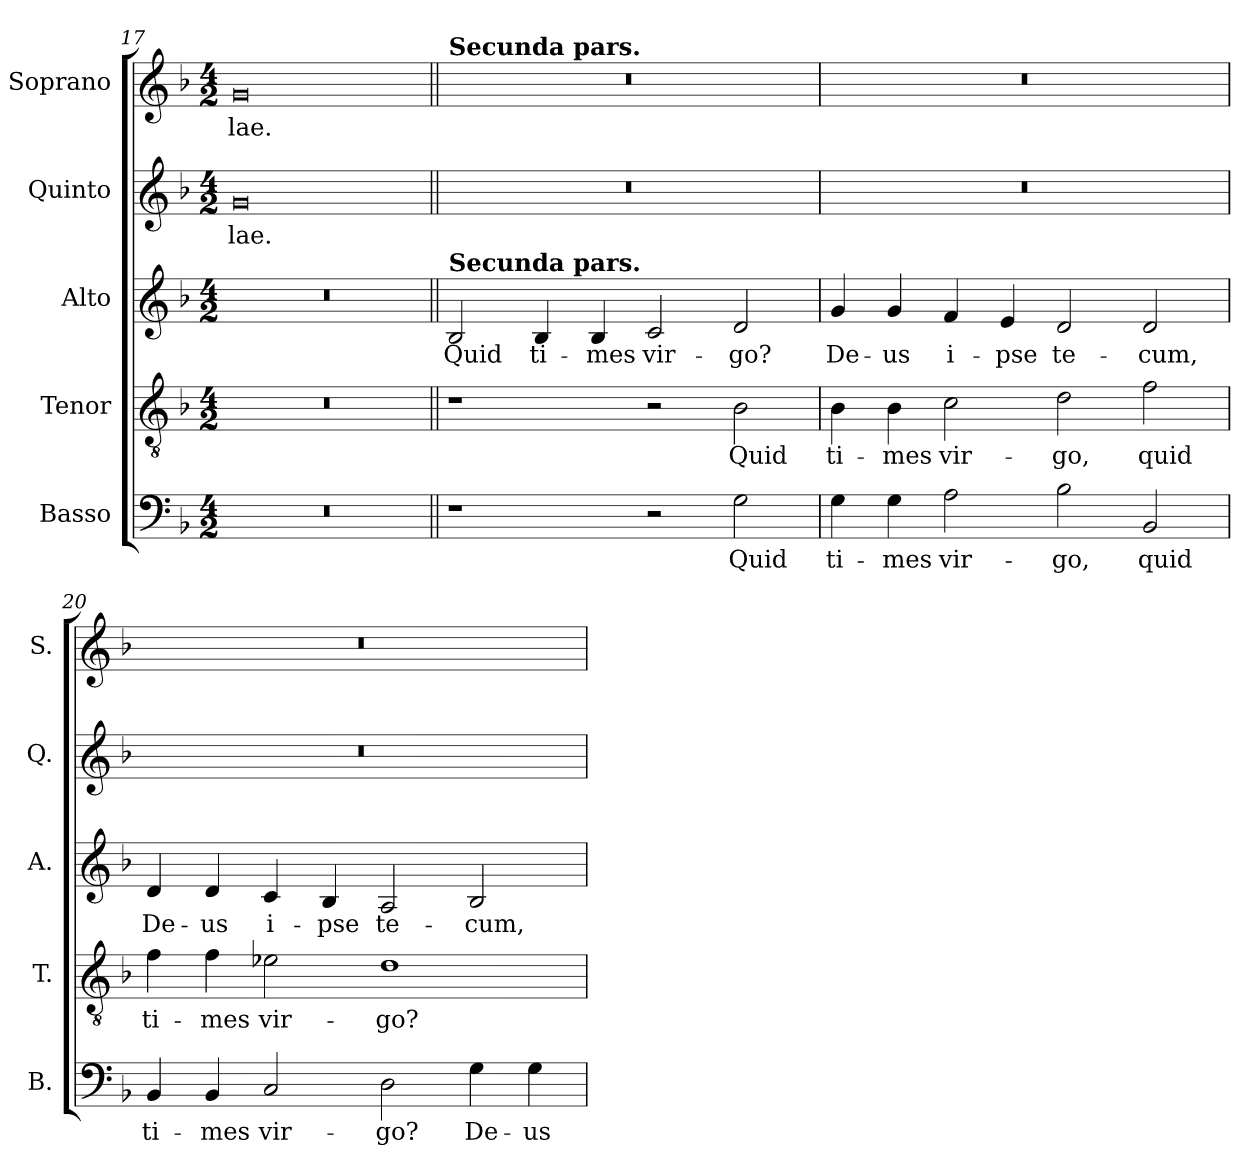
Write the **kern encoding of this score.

**kern	**text	**kern	**text	**kern	**text	**kern	**text	**kern	**text
*part5	*part5	*part4	*part4	*part3	*part3	*part2	*part2	*part1	*part1
*staff5	*staff5	*staff4	*staff4	*staff3	*staff3	*staff2	*staff2	*staff1	*staff1
*I"Basso	*	*I"Tenor	*	*I"Alto	*	*I"Quinto	*	*I"Soprano	*
*I'B.	*	*I'T.	*	*I'A.	*	*I'Q.	*	*I'S.	*
*clefF4	*	*clefGv2	*	*clefG2	*	*clefG2	*	*clefG2	*
*	*	*ITrd7c12	*	*	*	*	*	*	*
*k[b-]	*	*k[b-]	*	*k[b-]	*	*k[b-]	*	*k[b-]	*
*F:	*	*F:	*	*F:	*	*F:	*	*F:	*
*M4/2	*	*M4/2	*	*M4/2	*	*M4/2	*	*M4/2	*
=17	=17	=17	=17	=17	=17	=17	=17	=17	=17
!LO:N:vis=1	!	!LO:N:vis=1	!	!LO:N:vis=1	!	!	!	!	!
!	!	!	!	!	!	!	!LO:LY:b:color=#000000	!	!
!	!	!	!	!	!	!	!	!	!LO:LY:b:color=#000000
0r	.	0r	.	0r	.	0gi	-lae.	0gi	-lae.
!!LO:LB:g=z
=18||	=18||	=18||	=18||	=18||	=18||	=18||	=18||	=18||	=18||
!	!	!	!	!	!	!	!	!LO:TX:a:B:t=Secunda pars.	!
!	!	!	!	!LO:TX:a:B:t=Secunda pars.	!	!	!	!	!
!	!	!	!	!	!LO:LY:b:color=#000000	!LO:N:vis=1	!	!LO:N:vis=1	!
1r	.	1r	.	2B-i/	Quid	0r	.	0r	.
!	!	!	!	!	!LO:LY:b:color=#000000	!	!	!	!
.	.	.	.	4B-i/	ti-	.	.	.	.
!	!	!	!	!	!LO:LY:b:color=#000000	!	!	!	!
.	.	.	.	4B-i/	-mes	.	.	.	.
!	!	!	!	!	!LO:LY:b:color=#000000	!	!	!	!
2r	.	2r	.	2ci/	vir-	.	.	.	.
!	!LO:LY:b:color=#000000	!	!	!	!	!	!	!	!
!	!	!	!LO:LY:b:color=#000000	!	!	!	!	!	!
!	!	!	!	!	!LO:LY:b:color=#000000	!	!	!	!
2Gi\	Quid	2BB-i\	Quid	2di/	-go?	.	.	.	.
=19	=19	=19	=19	=19	=19	=19	=19	=19	=19
!	!LO:LY:b:color=#000000	!	!	!	!	!	!	!	!
!	!	!	!LO:LY:b:color=#000000	!	!	!	!	!	!
!	!	!	!	!	!LO:LY:b:color=#000000	!LO:N:vis=1	!	!LO:N:vis=1	!
4Gi\	ti-	4BB-i\	ti-	4gi/	De-	0r	.	0r	.
!	!LO:LY:b:color=#000000	!	!	!	!	!	!	!	!
!	!	!	!LO:LY:b:color=#000000	!	!	!	!	!	!
!	!	!	!	!	!LO:LY:b:color=#000000	!	!	!	!
4Gi\	-mes	4BB-i\	-mes	4gi/	-us	.	.	.	.
!	!LO:LY:b:color=#000000	!	!	!	!	!	!	!	!
!	!	!	!LO:LY:b:color=#000000	!	!	!	!	!	!
!	!	!	!	!	!LO:LY:b:color=#000000	!	!	!	!
2Ai\	vir-	2Ci\	vir-	4fi/	i-	.	.	.	.
!	!	!	!	!	!LO:LY:b:color=#000000	!	!	!	!
.	.	.	.	4ei/	-pse	.	.	.	.
!	!LO:LY:b:color=#000000	!	!	!	!	!	!	!	!
!	!	!	!LO:LY:b:color=#000000	!	!	!	!	!	!
!	!	!	!	!	!LO:LY:b:color=#000000	!	!	!	!
2B-i\	-go,	2Di\	-go,	2di/	te-	.	.	.	.
!	!LO:LY:b:color=#000000	!	!	!	!	!	!	!	!
!	!	!	!LO:LY:b:color=#000000	!	!	!	!	!	!
!	!	!	!	!	!LO:LY:b:color=#000000	!	!	!	!
2BB-i/	quid	2Fi\	quid	2di/	-cum,	.	.	.	.
=20	=20	=20	=20	=20	=20	=20	=20	=20	=20
!	!LO:LY:b:color=#000000	!	!	!	!	!	!	!	!
!	!	!	!LO:LY:b:color=#000000	!	!	!	!	!	!
!	!	!	!	!	!LO:LY:b:color=#000000	!LO:N:vis=1	!	!LO:N:vis=1	!
4BB-i/	ti-	4Fi\	ti-	4di/	De-	0r	.	0r	.
!	!LO:LY:b:color=#000000	!	!	!	!	!	!	!	!
!	!	!	!LO:LY:b:color=#000000	!	!	!	!	!	!
!	!	!	!	!	!LO:LY:b:color=#000000	!	!	!	!
4BB-i/	-mes	4Fi\	-mes	4di/	-us	.	.	.	.
!	!LO:LY:b:color=#000000	!	!	!	!	!	!	!	!
!	!	!	!LO:LY:b:color=#000000	!	!	!	!	!	!
!	!	!	!	!	!LO:LY:b:color=#000000	!	!	!	!
2Ci/	vir-	2E-Xi\	vir-	4ci/	i-	.	.	.	.
!	!	!	!	!	!LO:LY:b:color=#000000	!	!	!	!
.	.	.	.	4B-i/	-pse	.	.	.	.
!	!LO:LY:b:color=#000000	!	!	!	!	!	!	!	!
!	!	!	!LO:LY:b:color=#000000	!	!	!	!	!	!
!	!	!	!	!	!LO:LY:b:color=#000000	!	!	!	!
2Di\	-go?	1Di	-go?	2Ai/	te-	.	.	.	.
!	!LO:LY:b:color=#000000	!	!	!	!	!	!	!	!
!	!	!	!	!	!LO:LY:b:color=#000000	!	!	!	!
4Gi\	De-	.	.	2B-i/	-cum,	.	.	.	.
!	!LO:LY:b:color=#000000	!	!	!	!	!	!	!	!
4Gi\	-us	.	.	.	.	.	.	.	.
=	=	=	=	=	=	=	=	=	=
*-	*-	*-	*-	*-	*-	*-	*-	*-	*-
